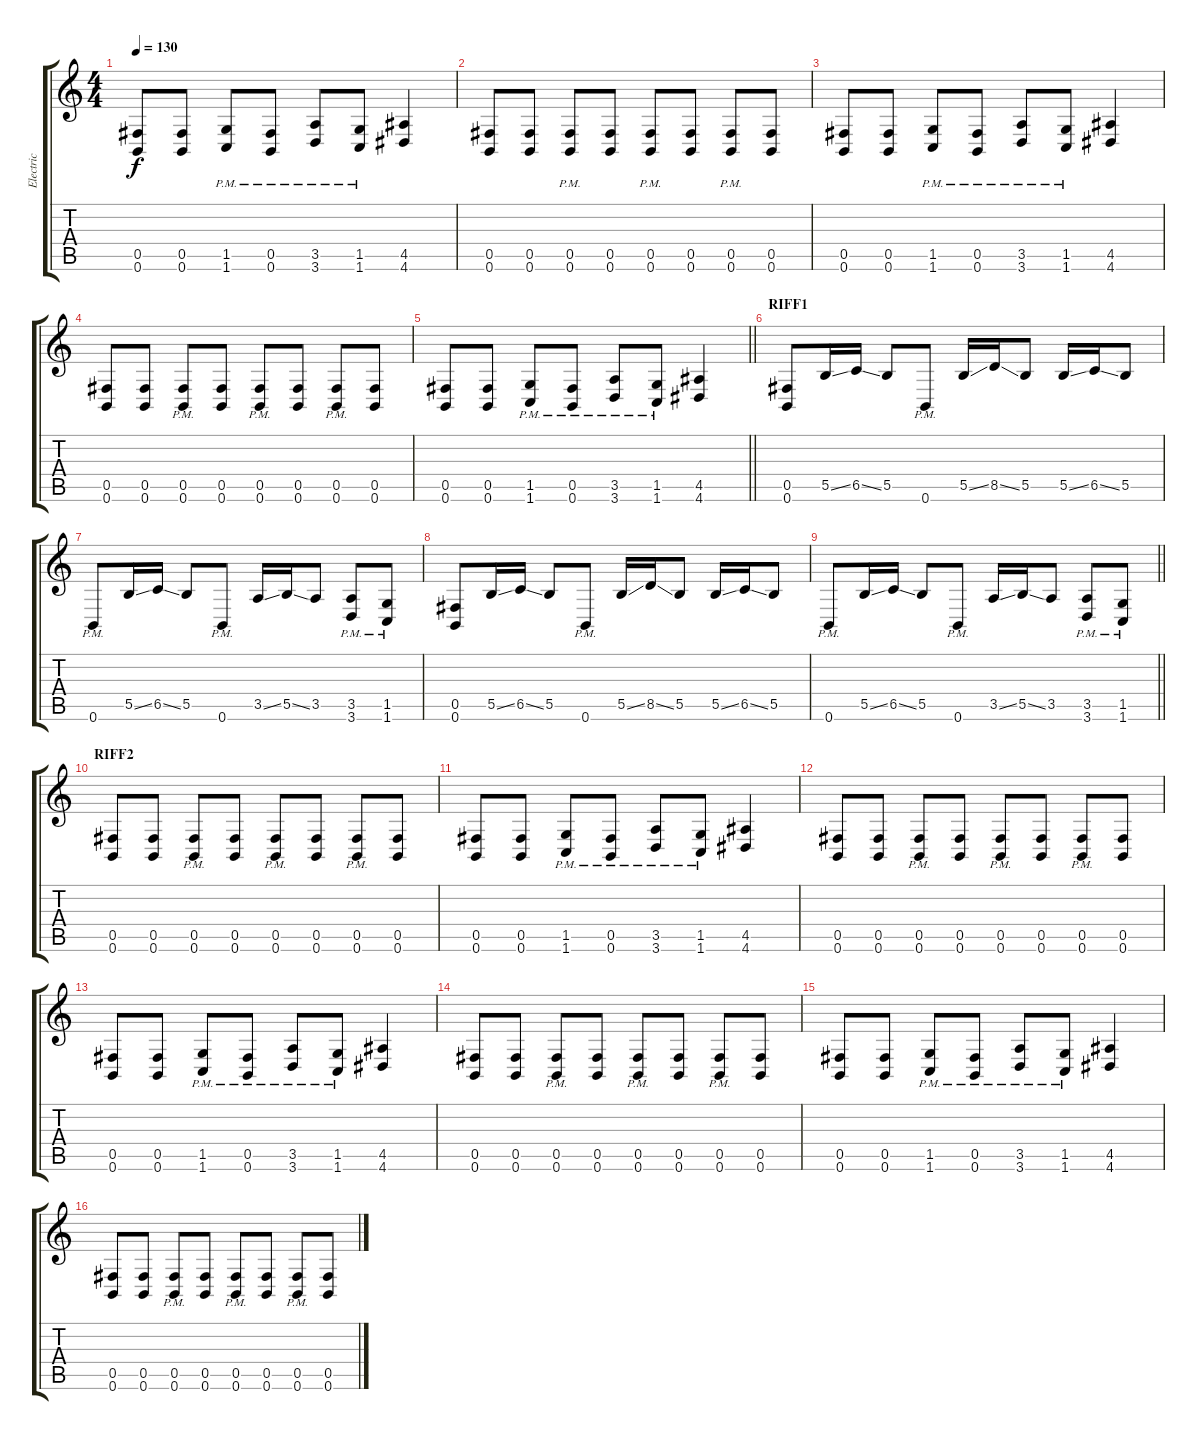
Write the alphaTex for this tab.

\track ("Electric" "Electric") {instrument distortionguitar}
\staff {score tabs}
\tuning (Db4 Ab3 E3 B2 Gb2 B1) {hide}
\ts (4 4)
\tempo 130
\clef g2
\ks c
(0.5 0.6).8{dy f} (0.5 0.6).8 (1.5{pm} 1.6{pm}).8 (0.5{pm} 0.6{pm}).8 (3.5{pm} 3.6{pm}).8 (1.5{pm} 1.6{pm}).8 (4.5 4.6).4 |
(0.5 0.6).8 (0.5 0.6).8 (0.5{pm} 0.6{pm}).8 (0.5 0.6).8 (0.5{pm} 0.6{pm}).8 (0.5 0.6).8 (0.5{pm} 0.6{pm}).8 (0.5 0.6).8 |
(0.5 0.6).8 (0.5 0.6).8 (1.5{pm} 1.6{pm}).8 (0.5{pm} 0.6{pm}).8 (3.5{pm} 3.6{pm}).8 (1.5{pm} 1.6{pm}).8 (4.5 4.6).4 |
(0.5 0.6).8 (0.5 0.6).8 (0.5{pm} 0.6{pm}).8 (0.5 0.6).8 (0.5{pm} 0.6{pm}).8 (0.5 0.6).8 (0.5{pm} 0.6{pm}).8 (0.5 0.6).8 |
\barLineRight lightlight
(0.5 0.6).8 (0.5 0.6).8 (1.5{pm} 1.6{pm}).8 (0.5{pm} 0.6{pm}).8 (3.5{pm} 3.6{pm}).8 (1.5{pm} 1.6{pm}).8 (4.5 4.6).4 |
\section ("" "RIFF1")
(0.5 0.6).8 5.5{ss}.16 6.5{ss}.16 5.5.8 0.6{pm}.8 5.5{ss}.16 8.5{ss}.16 5.5.8 5.5{ss}.16 6.5{ss}.16 5.5.8 |
0.6{pm}.8 5.5{ss}.16 6.5{ss}.16 5.5.8 0.6{pm}.8 3.5{ss}.16 5.5{ss}.16 3.5.8 (3.5{pm} 3.6{pm}).8 (1.5{pm} 1.6{pm}).8 |
(0.5 0.6).8 5.5{ss}.16 6.5{ss}.16 5.5.8 0.6{pm}.8 5.5{ss}.16 8.5{ss}.16 5.5.8 5.5{ss}.16 6.5{ss}.16 5.5.8 |
\barLineRight lightlight
0.6{pm}.8 5.5{ss}.16 6.5{ss}.16 5.5.8 0.6{pm}.8 3.5{ss}.16 5.5{ss}.16 3.5.8 (3.5{pm} 3.6{pm}).8 (1.5{pm} 1.6{pm}).8 |
\section ("" "RIFF2")
(0.5 0.6).8 (0.5 0.6).8 (0.5{pm} 0.6{pm}).8 (0.5 0.6).8 (0.5{pm} 0.6{pm}).8 (0.5 0.6).8 (0.5{pm} 0.6{pm}).8 (0.5 0.6).8 |
(0.5 0.6).8 (0.5 0.6).8 (1.5{pm} 1.6{pm}).8 (0.5{pm} 0.6{pm}).8 (3.5{pm} 3.6{pm}).8 (1.5{pm} 1.6{pm}).8 (4.5 4.6).4 |
(0.5 0.6).8 (0.5 0.6).8 (0.5{pm} 0.6{pm}).8 (0.5 0.6).8 (0.5{pm} 0.6{pm}).8 (0.5 0.6).8 (0.5{pm} 0.6{pm}).8 (0.5 0.6).8 |
(0.5 0.6).8 (0.5 0.6).8 (1.5{pm} 1.6{pm}).8 (0.5{pm} 0.6{pm}).8 (3.5{pm} 3.6{pm}).8 (1.5{pm} 1.6{pm}).8 (4.5 4.6).4 |
(0.5 0.6).8 (0.5 0.6).8 (0.5{pm} 0.6{pm}).8 (0.5 0.6).8 (0.5{pm} 0.6{pm}).8 (0.5 0.6).8 (0.5{pm} 0.6{pm}).8 (0.5 0.6).8 |
(0.5 0.6).8 (0.5 0.6).8 (1.5{pm} 1.6{pm}).8 (0.5{pm} 0.6{pm}).8 (3.5{pm} 3.6{pm}).8 (1.5{pm} 1.6{pm}).8 (4.5 4.6).4 |
(0.5 0.6).8 (0.5 0.6).8 (0.5{pm} 0.6{pm}).8 (0.5 0.6).8 (0.5{pm} 0.6{pm}).8 (0.5 0.6).8 (0.5{pm} 0.6{pm}).8 (0.5 0.6).8
